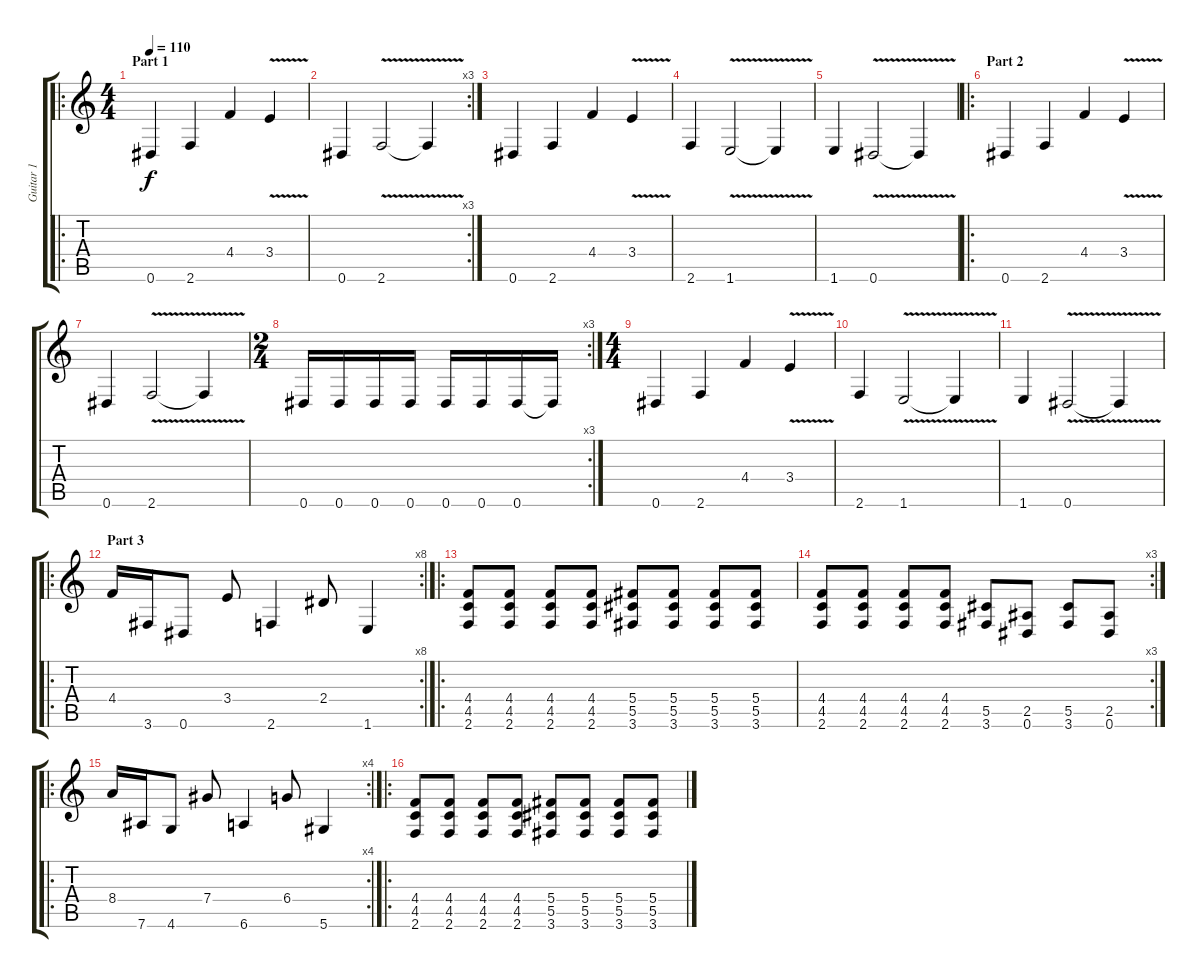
\track ("Guitar 1" "Guitar 1") {instrument distortionguitar}
\staff {score tabs}
\tuning (Eb4 Bb3 Gb3 Db3 Ab2 Eb2) {hide}
\ro
\ts (4 4)
\section ("" "Part 1")
\tempo 110
\clef g2
\ks c
0.6.4{dy f} 2.6.4 4.4.4 3.4{v}.4 |
\rc 3
0.6.4 2.6{v}.2 2.6{t}.4 |
0.6.4 2.6.4 4.4.4 3.4{v}.4 |
2.6.4 1.6{v}.2 1.6{t}.4 |
1.6.4 0.6{v}.2 0.6{t}.4 |
\ro
\section ("" "Part 2")
0.6.4 2.6.4 4.4.4 3.4{v}.4 |
0.6.4 2.6{v}.2 2.6{t}.4 |
\rc 3
\ts (2 4)
0.6.16 0.6.16 0.6.16 0.6.16 0.6.16 0.6.16 0.6.16 0.6{t}.16 |
\ts (4 4)
0.6.4 2.6.4 4.4.4 3.4{v}.4 |
2.6.4 1.6{v}.2 1.6{t}.4 |
1.6.4 0.6{v}.2 0.6{t}.4 |
\ro
\rc 8
\section ("" "Part 3")
4.4.16 3.6.16 0.6.8 3.4.8 2.6.4 2.4.8 1.6.4 |
\ro
(4.4 4.5 2.6).8 (4.4 4.5 2.6).8 (4.4 4.5 2.6).8 (4.4 4.5 2.6).8 (5.4 5.5 3.6).8 (5.4 5.5 3.6).8 (5.4 5.5 3.6).8 (5.4 5.5 3.6).8 |
\rc 3
(4.4 4.5 2.6).8 (4.4 4.5 2.6).8 (4.4 4.5 2.6).8 (4.4 4.5 2.6).8 (5.5 3.6).8 (2.5 0.6).8 (5.5 3.6).8 (2.5 0.6).8 |
\ro
\rc 4
8.4.16 7.6.16 4.6.8 7.4.8 6.6.4 6.4.8 5.6.4 |
\ro
(4.4 4.5 2.6).8 (4.4 4.5 2.6).8 (4.4 4.5 2.6).8 (4.4 4.5 2.6).8 (5.4 5.5 3.6).8 (5.4 5.5 3.6).8 (5.4 5.5 3.6).8 (5.4 5.5 3.6).8
